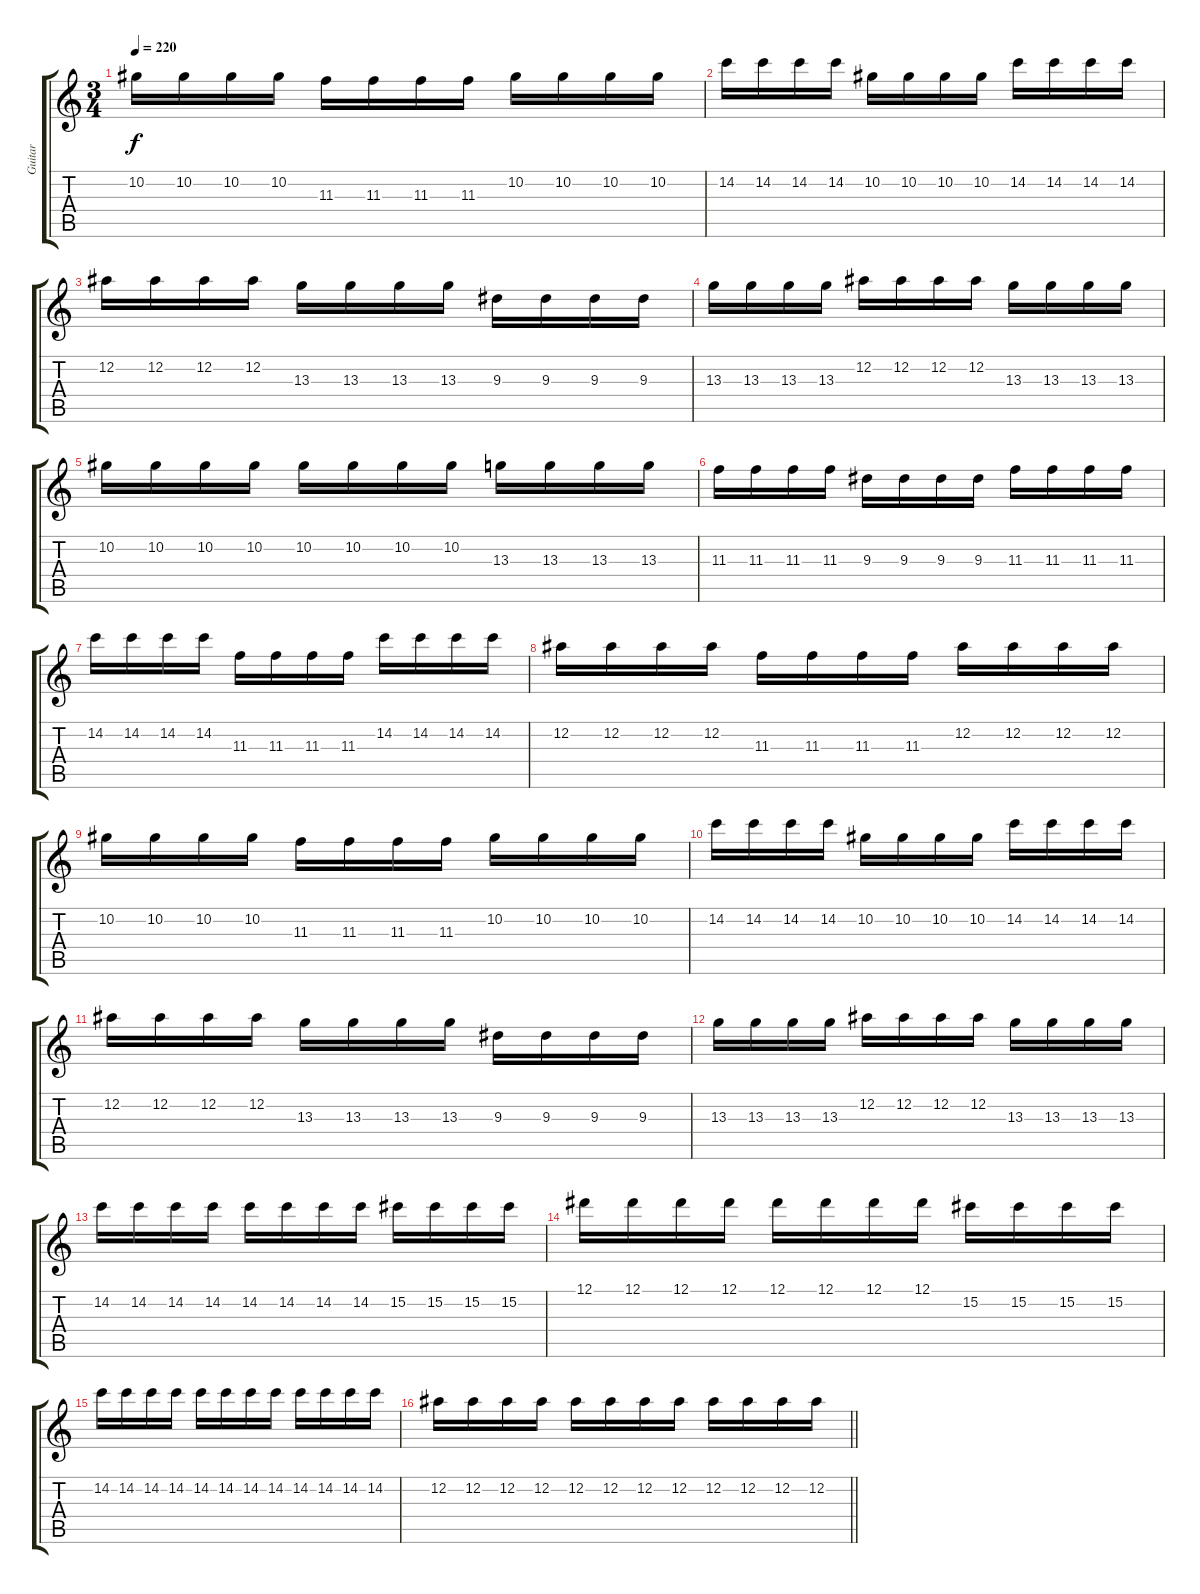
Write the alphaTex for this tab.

\track ("Guitar" "Guitar") {instrument distortionguitar}
\staff {score tabs}
\tuning (Eb4 Bb3 Gb3 Db3 Ab2 Eb2) {hide}
\ts (3 4)
\tempo 220
\clef g2
\ks c
10.2.16{dy f} 10.2.16 10.2.16 10.2.16 11.3.16 11.3.16 11.3.16 11.3.16 10.2.16 10.2.16 10.2.16 10.2.16 |
14.2.16 14.2.16 14.2.16 14.2.16 10.2.16 10.2.16 10.2.16 10.2.16 14.2.16 14.2.16 14.2.16 14.2.16 |
12.2.16 12.2.16 12.2.16 12.2.16 13.3.16 13.3.16 13.3.16 13.3.16 9.3.16 9.3.16 9.3.16 9.3.16 |
13.3.16 13.3.16 13.3.16 13.3.16 12.2.16 12.2.16 12.2.16 12.2.16 13.3.16 13.3.16 13.3.16 13.3.16 |
10.2.16 10.2.16 10.2.16 10.2.16 10.2.16 10.2.16 10.2.16 10.2.16 13.3.16 13.3.16 13.3.16 13.3.16 |
11.3.16 11.3.16 11.3.16 11.3.16 9.3.16 9.3.16 9.3.16 9.3.16 11.3.16 11.3.16 11.3.16 11.3.16 |
14.2.16 14.2.16 14.2.16 14.2.16 11.3.16 11.3.16 11.3.16 11.3.16 14.2.16 14.2.16 14.2.16 14.2.16 |
12.2.16 12.2.16 12.2.16 12.2.16 11.3.16 11.3.16 11.3.16 11.3.16 12.2.16 12.2.16 12.2.16 12.2.16 |
10.2.16 10.2.16 10.2.16 10.2.16 11.3.16 11.3.16 11.3.16 11.3.16 10.2.16 10.2.16 10.2.16 10.2.16 |
14.2.16 14.2.16 14.2.16 14.2.16 10.2.16 10.2.16 10.2.16 10.2.16 14.2.16 14.2.16 14.2.16 14.2.16 |
12.2.16 12.2.16 12.2.16 12.2.16 13.3.16 13.3.16 13.3.16 13.3.16 9.3.16 9.3.16 9.3.16 9.3.16 |
13.3.16 13.3.16 13.3.16 13.3.16 12.2.16 12.2.16 12.2.16 12.2.16 13.3.16 13.3.16 13.3.16 13.3.16 |
14.2.16 14.2.16 14.2.16 14.2.16 14.2.16 14.2.16 14.2.16 14.2.16 15.2.16 15.2.16 15.2.16 15.2.16 |
12.1.16 12.1.16 12.1.16 12.1.16 12.1.16 12.1.16 12.1.16 12.1.16 15.2.16 15.2.16 15.2.16 15.2.16 |
14.2.16 14.2.16 14.2.16 14.2.16 14.2.16 14.2.16 14.2.16 14.2.16 14.2.16 14.2.16 14.2.16 14.2.16 |
\barLineRight lightlight
12.2.16 12.2.16 12.2.16 12.2.16 12.2.16 12.2.16 12.2.16 12.2.16 12.2.16 12.2.16 12.2.16 12.2.16
